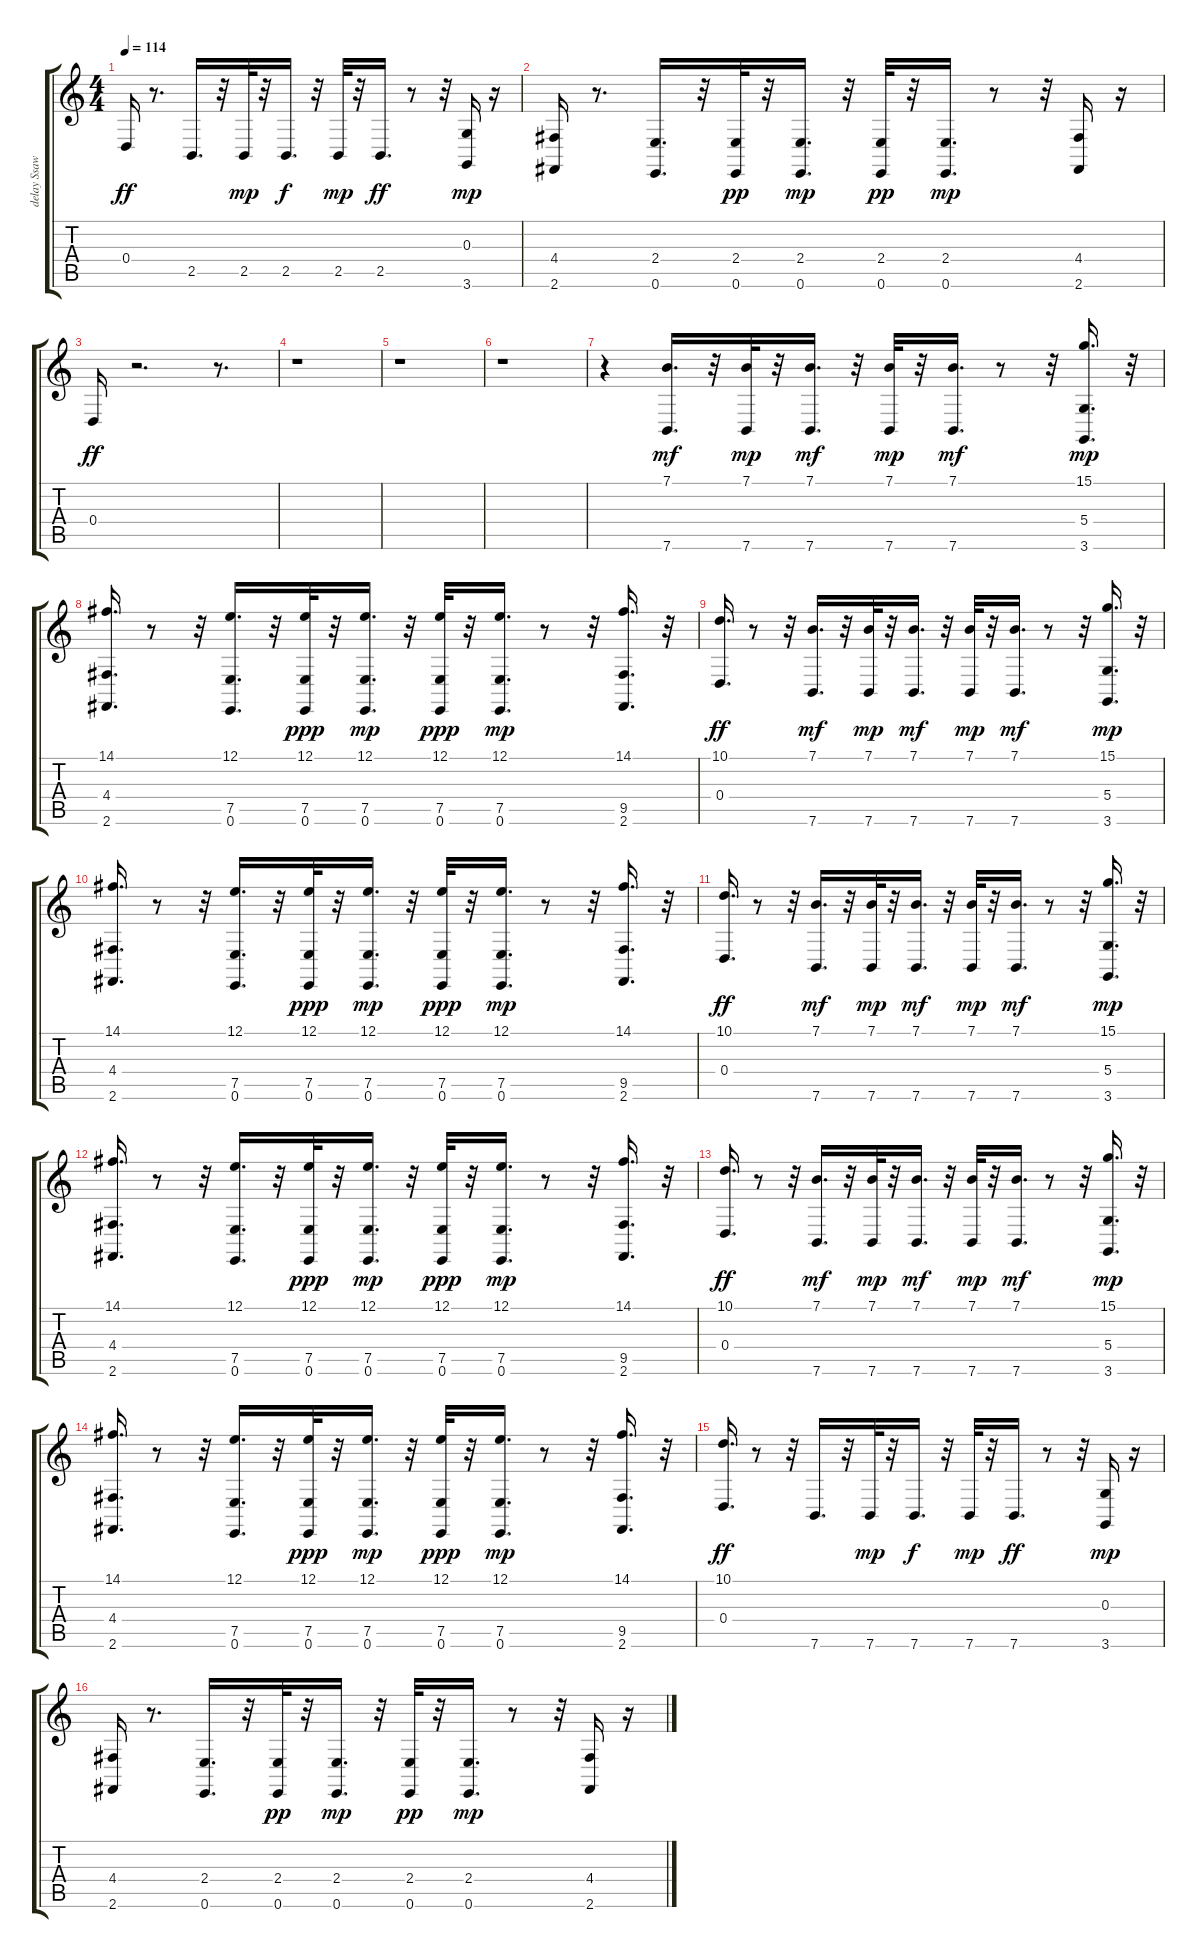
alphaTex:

\track ("delay Ssaw2" "delay Ssaw") {instrument lead2sawtooth}
\staff {score tabs}
\tuning (E4 B3 G3 D3 A2 E2) {hide}
\ts (4 4)
\tempo 114
\clef g2
\ks c
0.4.16{dy ff} r.8{d} 2.5.16{d} r.32 2.5.32{dy mp} r.32 2.5.16{d dy f} r.32 2.5.32{dy mp} r.32 2.5.16{d dy ff} r.8 r.32 (0.3 3.6).16{dy mp} r.16 |
(4.4 2.6).16 r.8{d} (2.4 0.6).16{d} r.32 (2.4 0.6).32{dy pp} r.32 (2.4 0.6).16{d dy mp} r.32 (2.4 0.6).32{dy pp} r.32 (2.4 0.6).16{d dy mp} r.8 r.32 (4.4 2.6).16 r.16 |
0.4.16{dy ff} r.2{d} r.8{d} |
r.1 |
r.1 |
r.1 |
r.4 (7.1 7.6).16{d dy mf} r.32 (7.1 7.6).32{dy mp} r.32 (7.1 7.6).16{d dy mf} r.32 (7.1 7.6).32{dy mp} r.32 (7.1 7.6).16{d dy mf} r.8 r.32 (15.1 5.4 3.6).16{d dy mp} r.32 |
(14.1 4.4 2.6).16{d} r.8 r.32 (12.1 7.5 0.6).16{d} r.32 (12.1 7.5 0.6).32{dy ppp} r.32 (12.1 7.5 0.6).16{d dy mp} r.32 (12.1 7.5 0.6).32{dy ppp} r.32 (12.1 7.5 0.6).16{d dy mp} r.8 r.32 (14.1 9.5 2.6).16{d} r.32 |
(10.1 0.4).16{d dy ff} r.8 r.32 (7.1 7.6).16{d dy mf} r.32 (7.1 7.6).32{dy mp} r.32 (7.1 7.6).16{d dy mf} r.32 (7.1 7.6).32{dy mp} r.32 (7.1 7.6).16{d dy mf} r.8 r.32 (15.1 5.4 3.6).16{d dy mp} r.32 |
(14.1 4.4 2.6).16{d} r.8 r.32 (12.1 7.5 0.6).16{d} r.32 (12.1 7.5 0.6).32{dy ppp} r.32 (12.1 7.5 0.6).16{d dy mp} r.32 (12.1 7.5 0.6).32{dy ppp} r.32 (12.1 7.5 0.6).16{d dy mp} r.8 r.32 (14.1 9.5 2.6).16{d} r.32 |
(10.1 0.4).16{d dy ff} r.8 r.32 (7.1 7.6).16{d dy mf} r.32 (7.1 7.6).32{dy mp} r.32 (7.1 7.6).16{d dy mf} r.32 (7.1 7.6).32{dy mp} r.32 (7.1 7.6).16{d dy mf} r.8 r.32 (15.1 5.4 3.6).16{d dy mp} r.32 |
(14.1 4.4 2.6).16{d} r.8 r.32 (12.1 7.5 0.6).16{d} r.32 (12.1 7.5 0.6).32{dy ppp} r.32 (12.1 7.5 0.6).16{d dy mp} r.32 (12.1 7.5 0.6).32{dy ppp} r.32 (12.1 7.5 0.6).16{d dy mp} r.8 r.32 (14.1 9.5 2.6).16{d} r.32 |
(10.1 0.4).16{d dy ff} r.8 r.32 (7.1 7.6).16{d dy mf} r.32 (7.1 7.6).32{dy mp} r.32 (7.1 7.6).16{d dy mf} r.32 (7.1 7.6).32{dy mp} r.32 (7.1 7.6).16{d dy mf} r.8 r.32 (15.1 5.4 3.6).16{d dy mp} r.32 |
(14.1 4.4 2.6).16{d} r.8 r.32 (12.1 7.5 0.6).16{d} r.32 (12.1 7.5 0.6).32{dy ppp} r.32 (12.1 7.5 0.6).16{d dy mp} r.32 (12.1 7.5 0.6).32{dy ppp} r.32 (12.1 7.5 0.6).16{d dy mp} r.8 r.32 (14.1 9.5 2.6).16{d} r.32 |
(10.1 0.4).16{d dy ff} r.8 r.32 7.6.16{d} r.32 7.6.32{dy mp} r.32 7.6.16{d dy f} r.32 7.6.32{dy mp} r.32 7.6.16{d dy ff} r.8 r.32 (0.3 3.6).16{dy mp} r.16 |
(4.4 2.6).16 r.8{d} (2.4 0.6).16{d} r.32 (2.4 0.6).32{dy pp} r.32 (2.4 0.6).16{d dy mp} r.32 (2.4 0.6).32{dy pp} r.32 (2.4 0.6).16{d dy mp} r.8 r.32 (4.4 2.6).16 r.16
